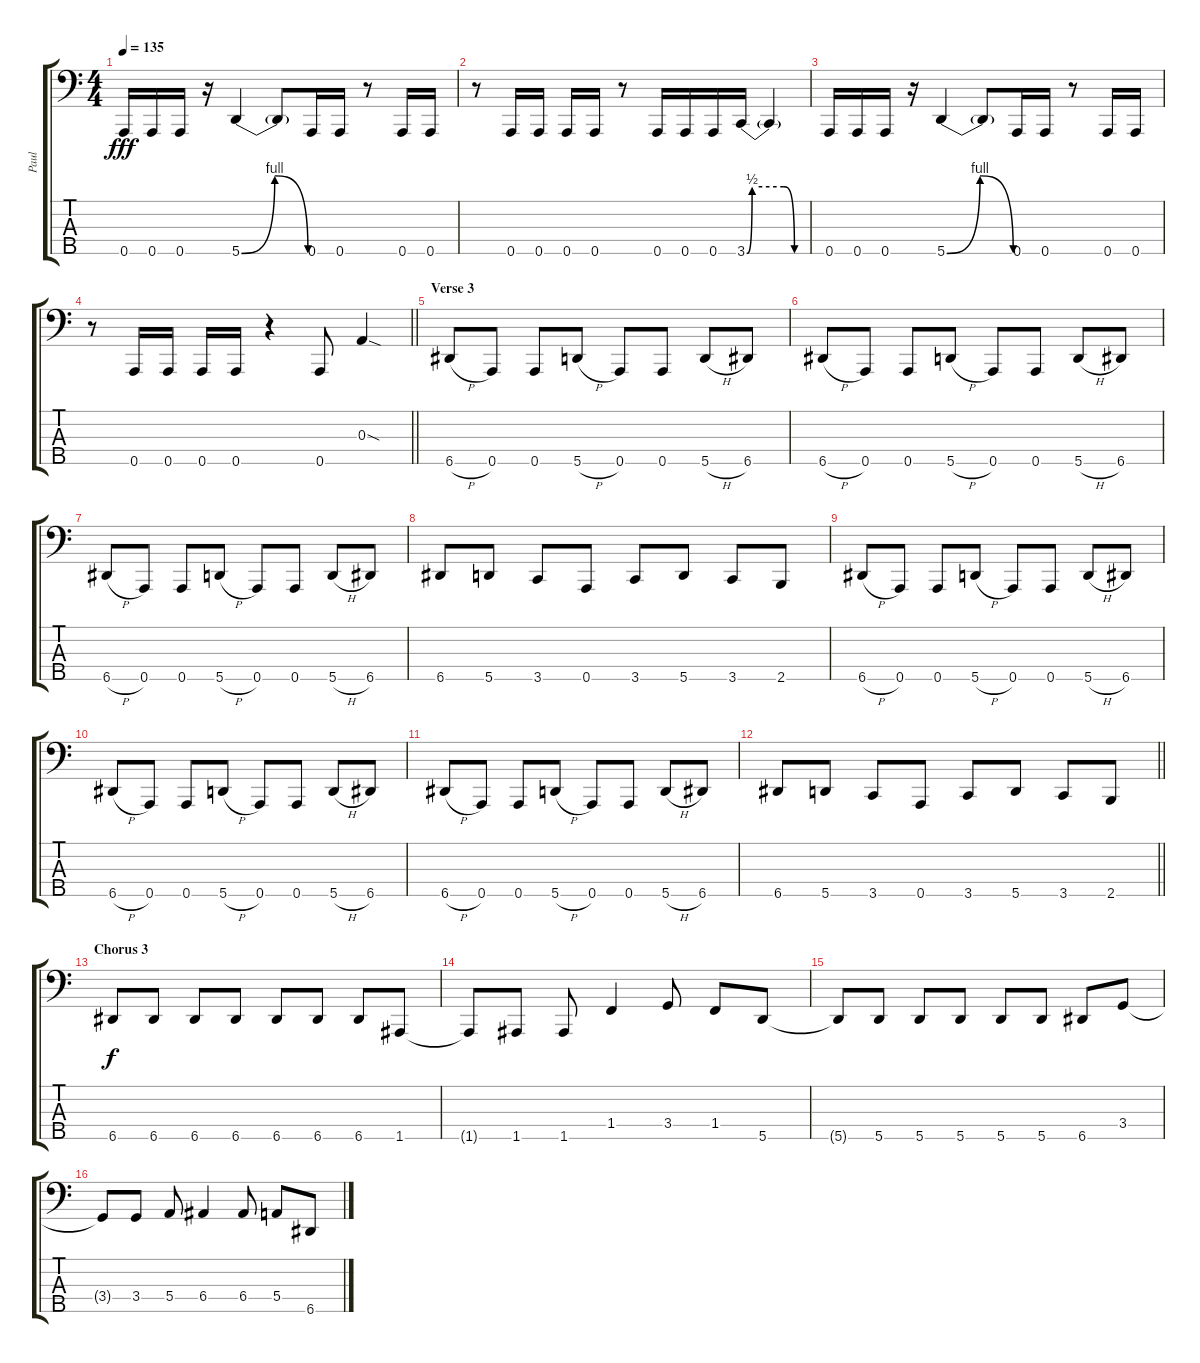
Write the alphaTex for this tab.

\track ("Paul" "Paul") {instrument electricbassfinger}
\staff {score tabs}
\tuning (G2 D2 A1 E1 A0) {hide}
\ts (4 4)
\tempo 135
\clef f4
\ks c
0.5.16{dy fff} 0.5.16 0.5.16 r.16 5.5{be (bendrelease 0 0 5 4 55 4 60 0)}.4 5.5{t}.8 0.5.16 0.5.16 r.8 0.5.16 0.5.16 |
r.8 0.5.16 0.5.16 0.5.16 0.5.16 r.8 0.5.16 0.5.16 0.5.16 3.5{be (custom 0 0 5 2 35 2 45 0 60 0)}.16 3.5{t}.4 |
0.5.16 0.5.16 0.5.16 r.16 5.5{be (bendrelease 0 0 5 4 55 4 60 0)}.4 5.5{t}.8 0.5.16 0.5.16 r.8 0.5.16 0.5.16 |
\barLineRight lightlight
r.8 0.5.16 0.5.16 0.5.16 0.5.16 r.4 0.5.8 0.3{sod}.4 |
\section ("" "Verse 3")
6.5{h}.8 0.5.8 0.5.8 5.5{h}.8 0.5.8 0.5.8 5.5{h}.8 6.5.8 |
6.5{h}.8 0.5.8 0.5.8 5.5{h}.8 0.5.8 0.5.8 5.5{h}.8 6.5.8 |
6.5{h}.8 0.5.8 0.5.8 5.5{h}.8 0.5.8 0.5.8 5.5{h}.8 6.5.8 |
6.5.8 5.5.8 3.5.8 0.5.8 3.5.8 5.5.8 3.5.8 2.5.8 |
6.5{h}.8 0.5.8 0.5.8 5.5{h}.8 0.5.8 0.5.8 5.5{h}.8 6.5.8 |
6.5{h}.8 0.5.8 0.5.8 5.5{h}.8 0.5.8 0.5.8 5.5{h}.8 6.5.8 |
6.5{h}.8 0.5.8 0.5.8 5.5{h}.8 0.5.8 0.5.8 5.5{h}.8 6.5.8 |
\barLineRight lightlight
6.5.8 5.5.8 3.5.8 0.5.8 3.5.8 5.5.8 3.5.8 2.5.8 |
\section ("" "Chorus 3")
6.5.8{dy f} 6.5.8 6.5.8 6.5.8 6.5.8 6.5.8 6.5.8 1.5.8 |
1.5{t}.8 1.5.8 1.5.8 1.4.4 3.4.8 1.4.8 5.5.8 |
5.5{t}.8 5.5.8 5.5.8 5.5.8 5.5.8 5.5.8 6.5.8 3.4.8 |
3.4{t}.8 3.4.8 5.4.8 6.4.4 6.4.8 5.4.8 6.5.8
